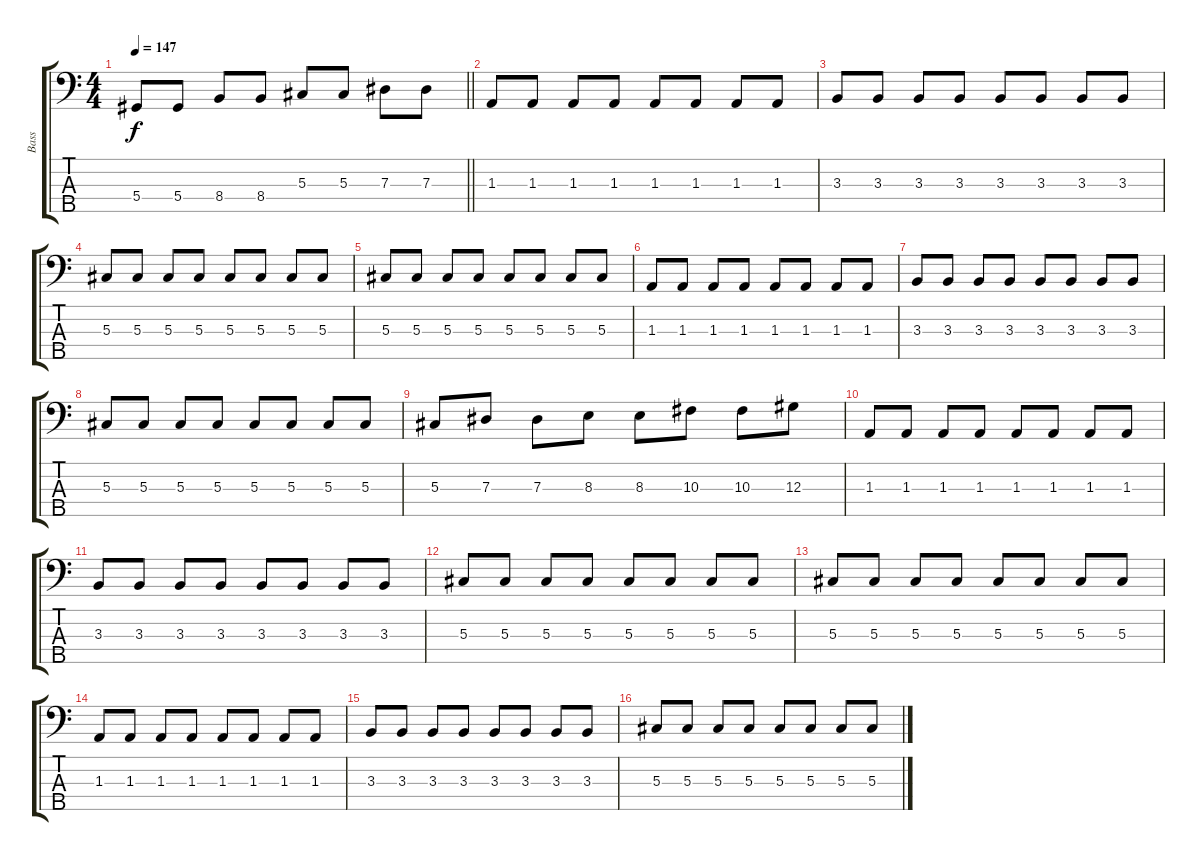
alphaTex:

\track ("Bass" "Bass") {instrument electricbasspick}
\staff {score tabs}
\tuning (Gb2 Db2 Ab1 Eb1 Bb0) {hide}
\ts (4 4)
\tempo 147
\clef f4
\barLineRight lightlight
\ks c
5.4.8{dy f} 5.4.8 8.4.8 8.4.8 5.3.8 5.3.8 7.3.8 7.3.8 |
\section ("" "")
1.3.8 1.3.8 1.3.8 1.3.8 1.3.8 1.3.8 1.3.8 1.3.8 |
3.3.8 3.3.8 3.3.8 3.3.8 3.3.8 3.3.8 3.3.8 3.3.8 |
5.3.8 5.3.8 5.3.8 5.3.8 5.3.8 5.3.8 5.3.8 5.3.8 |
5.3.8 5.3.8 5.3.8 5.3.8 5.3.8 5.3.8 5.3.8 5.3.8 |
1.3.8 1.3.8 1.3.8 1.3.8 1.3.8 1.3.8 1.3.8 1.3.8 |
3.3.8 3.3.8 3.3.8 3.3.8 3.3.8 3.3.8 3.3.8 3.3.8 |
5.3.8 5.3.8 5.3.8 5.3.8 5.3.8 5.3.8 5.3.8 5.3.8 |
5.3.8 7.3.8 7.3.8 8.3.8 8.3.8 10.3.8 10.3.8 12.3.8 |
1.3.8 1.3.8 1.3.8 1.3.8 1.3.8 1.3.8 1.3.8 1.3.8 |
3.3.8 3.3.8 3.3.8 3.3.8 3.3.8 3.3.8 3.3.8 3.3.8 |
5.3.8 5.3.8 5.3.8 5.3.8 5.3.8 5.3.8 5.3.8 5.3.8 |
5.3.8 5.3.8 5.3.8 5.3.8 5.3.8 5.3.8 5.3.8 5.3.8 |
1.3.8 1.3.8 1.3.8 1.3.8 1.3.8 1.3.8 1.3.8 1.3.8 |
3.3.8 3.3.8 3.3.8 3.3.8 3.3.8 3.3.8 3.3.8 3.3.8 |
5.3.8 5.3.8 5.3.8 5.3.8 5.3.8 5.3.8 5.3.8 5.3.8
